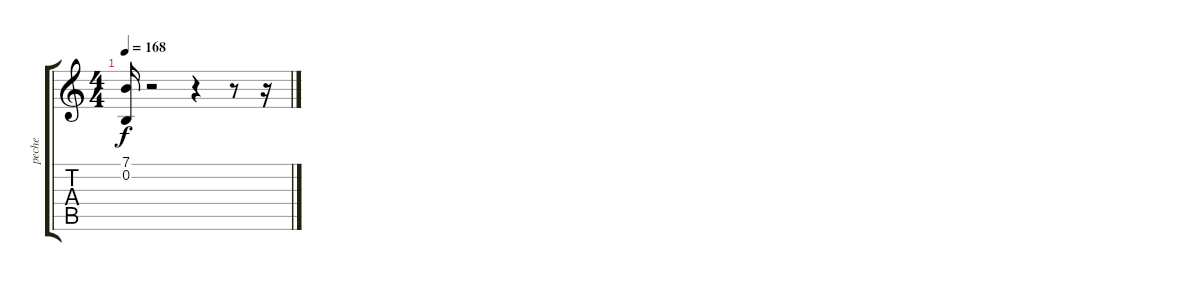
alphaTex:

\track ("peche" "peche") {instrument orchestrahit}
\staff {score tabs}
\tuning (E4 B3 G3 D3 A2 E2) {hide}
\ts (4 4)
\tempo 168
\clef g2
\ks c
(7.1{t} 0.2{t}).16{dy f} r.2 r.4 r.8 r.16
